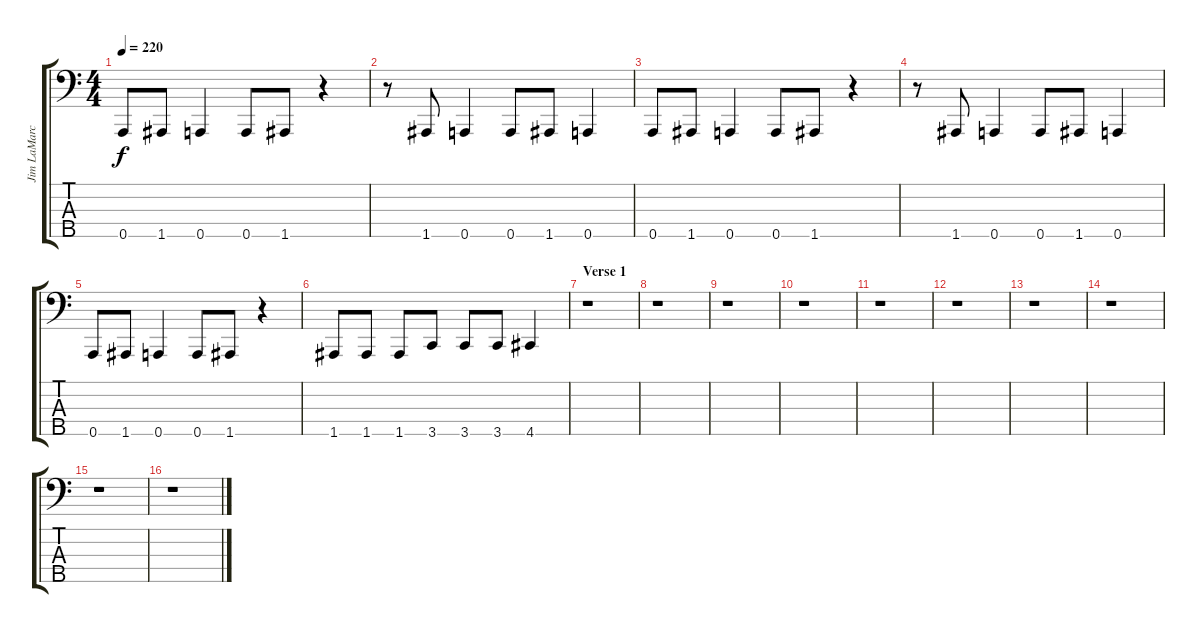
\track ("Jim LaMarca - Bass" "Jim LaMarc") {instrument electricbassfinger}
\staff {score tabs}
\tuning (G2 D2 A1 E1 A0) {hide}
\ts (4 4)
\tempo 220
\clef f4
\ks c
0.5.8{dy f} 1.5.8 0.5.4 0.5.8 1.5.8 r.4 |
r.8 1.5.8 0.5.4 0.5.8 1.5.8 0.5.4 |
0.5.8 1.5.8 0.5.4 0.5.8 1.5.8 r.4 |
r.8 1.5.8 0.5.4 0.5.8 1.5.8 0.5.4 |
0.5.8 1.5.8 0.5.4 0.5.8 1.5.8 r.4 |
1.5.8 1.5.8 1.5.8 3.5.8 3.5.8 3.5.8 4.5.4 |
\section ("" "Verse 1")
r.1 |
r.1 |
r.1 |
r.1 |
r.1 |
r.1 |
r.1 |
r.1 |
r.1 |
r.1
